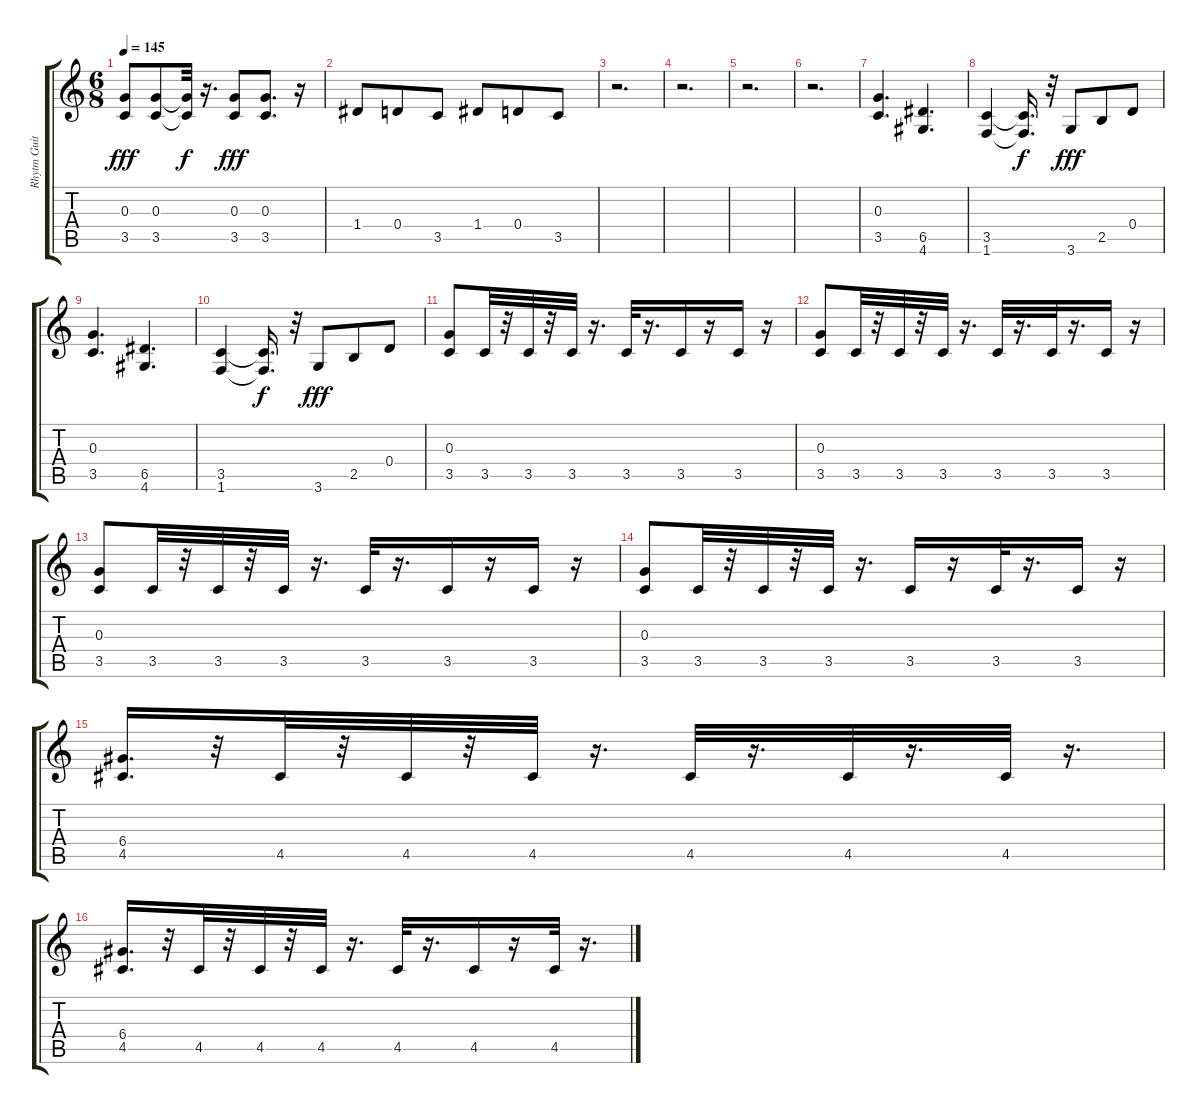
\track ("Rhytm Guitar" "Rhytm Guit") {instrument distortionguitar}
\staff {score tabs}
\tuning (E4 B3 G3 D3 A2 E2) {hide}
\ts (6 8)
\tempo 145
\clef g2
\ks c
(0.3 3.5).8{dy fff} (0.3 3.5).8 (0.3{t} 3.5{t}).32{dy f} r.16{d} (0.3 3.5).8{dy fff} (0.3 3.5).8{d} r.16 |
1.4.8 0.4.8 3.5.8 1.4.8 0.4.8 3.5.8 |
r.2{d} |
r.2{d} |
r.2{d} |
r.2{d} |
(0.3 3.5).4{d} (6.5 4.6).4{d} |
(3.5 1.6).4 (3.5{t} 1.6{t}).16{d dy f} r.32 3.6.8{dy fff} 2.5.8 0.4.8 |
(0.3 3.5).4{d} (6.5 4.6).4{d} |
(3.5 1.6).4 (3.5{t} 1.6{t}).16{d dy f} r.32 3.6.8{dy fff} 2.5.8 0.4.8 |
(0.3 3.5).8 3.5.32 r.32 3.5.32 r.32 3.5.32 r.16{d} 3.5.32 r.16{d} 3.5.16 r.16 3.5.16 r.16 |
(0.3 3.5).8 3.5.32 r.32 3.5.32 r.32 3.5.32 r.16{d} 3.5.32 r.16{d} 3.5.32 r.16{d} 3.5.16 r.16 |
(0.3 3.5).8 3.5.32 r.32 3.5.32 r.32 3.5.32 r.16{d} 3.5.32 r.16{d} 3.5.16 r.16 3.5.16 r.16 |
(0.3 3.5).8 3.5.32 r.32 3.5.32 r.32 3.5.32 r.16{d} 3.5.16 r.16 3.5.32 r.16{d} 3.5.16 r.16 |
(6.4 4.5).16{d} r.32 4.5.32 r.32 4.5.32 r.32 4.5.32 r.16{d} 4.5.32 r.16{d} 4.5.32 r.16{d} 4.5.32 r.16{d} |
(6.4 4.5).16{d} r.32 4.5.32 r.32 4.5.32 r.32 4.5.32 r.16{d} 4.5.32 r.16{d} 4.5.16 r.16 4.5.32 r.16{d}
